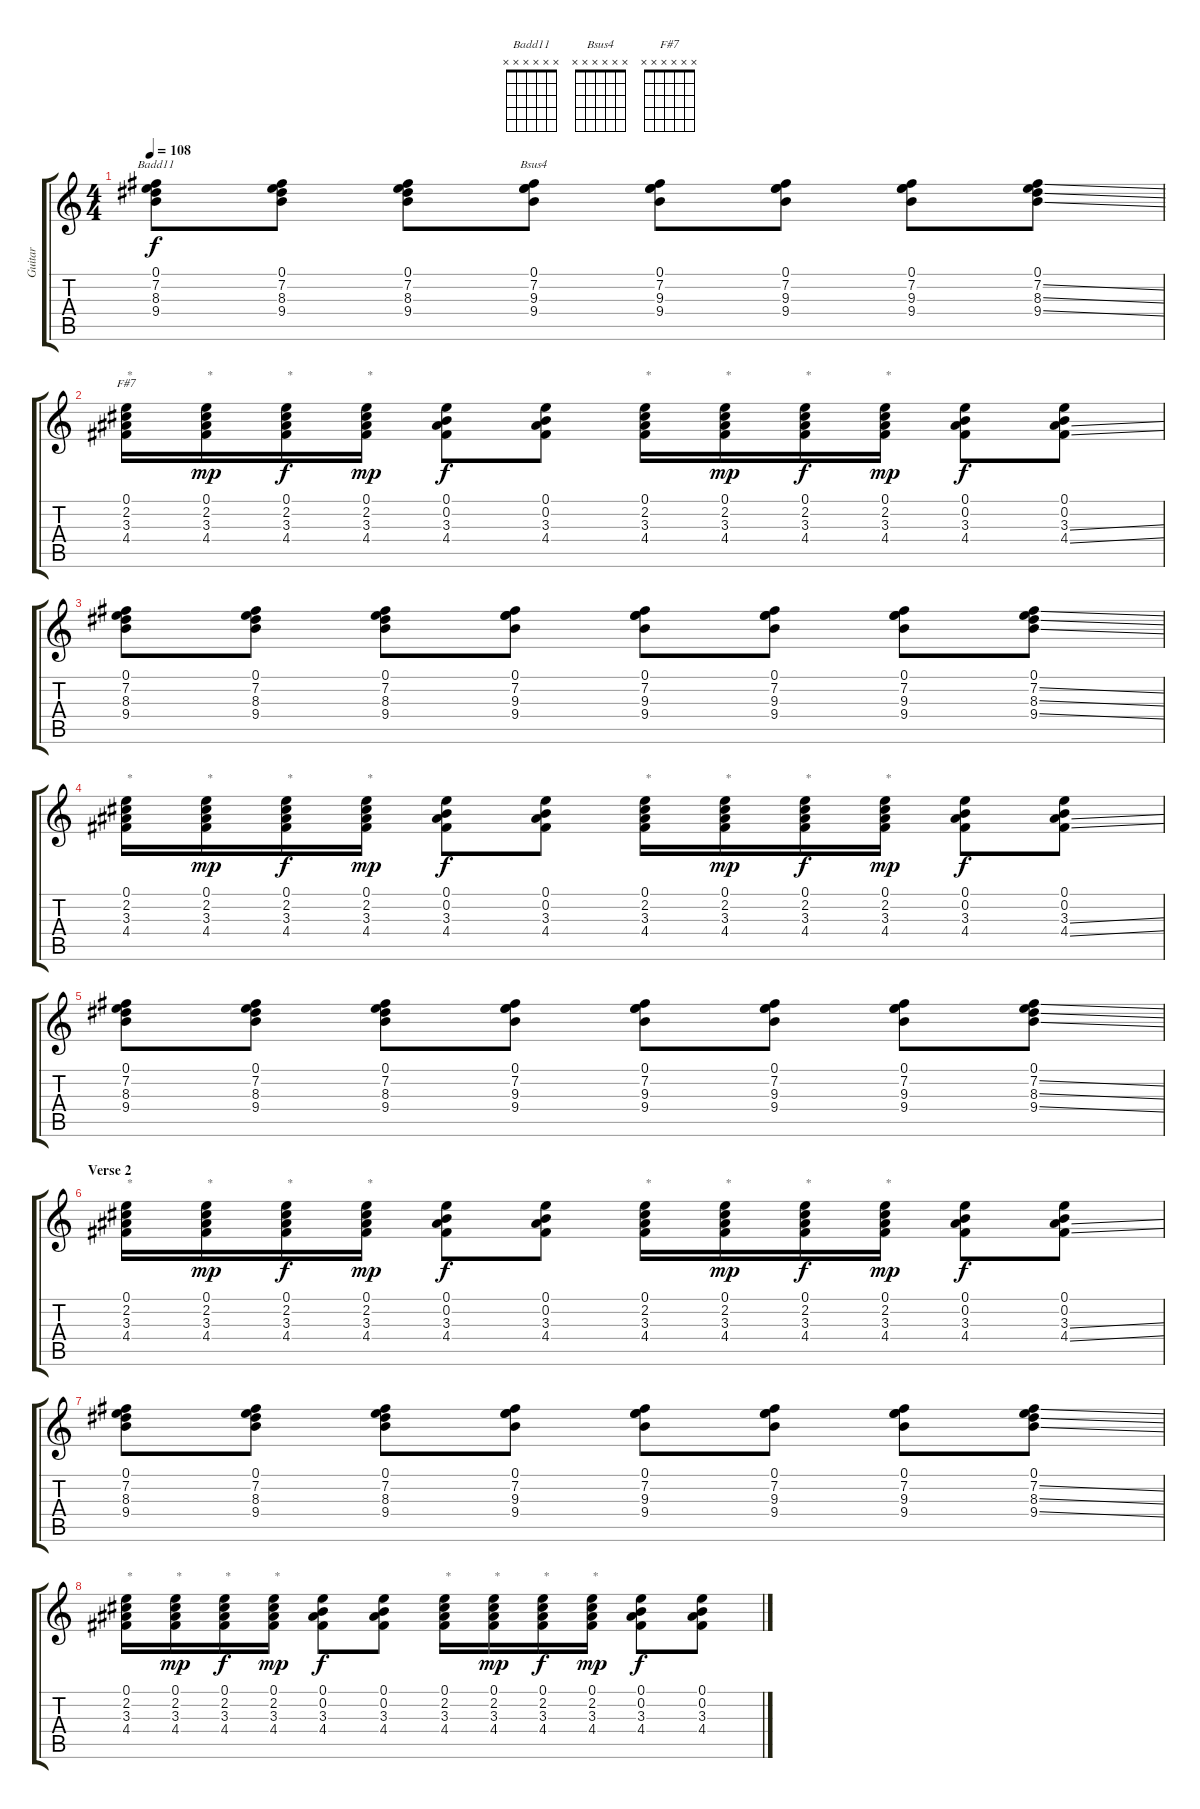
\track ("Guitar" "Guitar") {instrument overdrivenguitar}
\staff {score tabs}
\tuning (E4 B3 G3 D3 A2 E2) {hide}
\chord ("Badd11" x x x x x x)
\chord ("Bsus4" x x x x x x)
\chord ("F#7" x x x x x x)
\ts (4 4)
\tempo 108
\clef g2
\ks c
(0.1 7.2 8.3 9.4).8{ch "Badd11" dy f} (0.1 7.2 8.3 9.4).8 (0.1 7.2 8.3 9.4).8 (0.1 7.2 9.3 9.4).8{ch "Bsus4"} (0.1 7.2 9.3 9.4).8 (0.1 7.2 9.3 9.4).8 (0.1 7.2 9.3 9.4).8 (0.1 7.2{ss} 8.3{ss} 9.4{ss}).8 |
(0.1 2.2 3.3 4.4).16{ch "F#7" txt "*"} (0.1 2.2 3.3 4.4).16{txt "*" dy mp} (0.1 2.2 3.3 4.4).16{txt "*" dy f} (0.1 2.2 3.3 4.4).16{txt "*" dy mp} (0.1 0.2 3.3 4.4).8{dy f} (0.1 0.2 3.3 4.4).8 (0.1 2.2 3.3 4.4).16{txt "*"} (0.1 2.2 3.3 4.4).16{txt "*" dy mp} (0.1 2.2 3.3 4.4).16{txt "*" dy f} (0.1 2.2 3.3 4.4).16{txt "*" dy mp} (0.1 0.2 3.3 4.4).8{dy f} (0.1 0.2 3.3{ss} 4.4{ss}).8 |
(0.1 7.2 8.3 9.4).8 (0.1 7.2 8.3 9.4).8 (0.1 7.2 8.3 9.4).8 (0.1 7.2 9.3 9.4).8 (0.1 7.2 9.3 9.4).8 (0.1 7.2 9.3 9.4).8 (0.1 7.2 9.3 9.4).8 (0.1 7.2{ss} 8.3{ss} 9.4{ss}).8 |
(0.1 2.2 3.3 4.4).16{txt "*"} (0.1 2.2 3.3 4.4).16{txt "*" dy mp} (0.1 2.2 3.3 4.4).16{txt "*" dy f} (0.1 2.2 3.3 4.4).16{txt "*" dy mp} (0.1 0.2 3.3 4.4).8{dy f} (0.1 0.2 3.3 4.4).8 (0.1 2.2 3.3 4.4).16{txt "*"} (0.1 2.2 3.3 4.4).16{txt "*" dy mp} (0.1 2.2 3.3 4.4).16{txt "*" dy f} (0.1 2.2 3.3 4.4).16{txt "*" dy mp} (0.1 0.2 3.3 4.4).8{dy f} (0.1 0.2 3.3{ss} 4.4{ss}).8 |
(0.1 7.2 8.3 9.4).8 (0.1 7.2 8.3 9.4).8 (0.1 7.2 8.3 9.4).8 (0.1 7.2 9.3 9.4).8 (0.1 7.2 9.3 9.4).8 (0.1 7.2 9.3 9.4).8 (0.1 7.2 9.3 9.4).8 (0.1 7.2{ss} 8.3{ss} 9.4{ss}).8 |
\section ("" "Verse 2")
(0.1 2.2 3.3 4.4).16{txt "*"} (0.1 2.2 3.3 4.4).16{txt "*" dy mp} (0.1 2.2 3.3 4.4).16{txt "*" dy f} (0.1 2.2 3.3 4.4).16{txt "*" dy mp} (0.1 0.2 3.3 4.4).8{dy f} (0.1 0.2 3.3 4.4).8 (0.1 2.2 3.3 4.4).16{txt "*"} (0.1 2.2 3.3 4.4).16{txt "*" dy mp} (0.1 2.2 3.3 4.4).16{txt "*" dy f} (0.1 2.2 3.3 4.4).16{txt "*" dy mp} (0.1 0.2 3.3 4.4).8{dy f} (0.1 0.2 3.3{ss} 4.4{ss}).8 |
(0.1 7.2 8.3 9.4).8 (0.1 7.2 8.3 9.4).8 (0.1 7.2 8.3 9.4).8 (0.1 7.2 9.3 9.4).8 (0.1 7.2 9.3 9.4).8 (0.1 7.2 9.3 9.4).8 (0.1 7.2 9.3 9.4).8 (0.1 7.2{ss} 8.3{ss} 9.4{ss}).8 |
(0.1 2.2 3.3 4.4).16{txt "*"} (0.1 2.2 3.3 4.4).16{txt "*" dy mp} (0.1 2.2 3.3 4.4).16{txt "*" dy f} (0.1 2.2 3.3 4.4).16{txt "*" dy mp} (0.1 0.2 3.3 4.4).8{dy f} (0.1 0.2 3.3 4.4).8 (0.1 2.2 3.3 4.4).16{txt "*"} (0.1 2.2 3.3 4.4).16{txt "*" dy mp} (0.1 2.2 3.3 4.4).16{txt "*" dy f} (0.1 2.2 3.3 4.4).16{txt "*" dy mp} (0.1 0.2 3.3 4.4).8{dy f} (0.1 0.2 3.3{ss} 4.4{ss}).8
